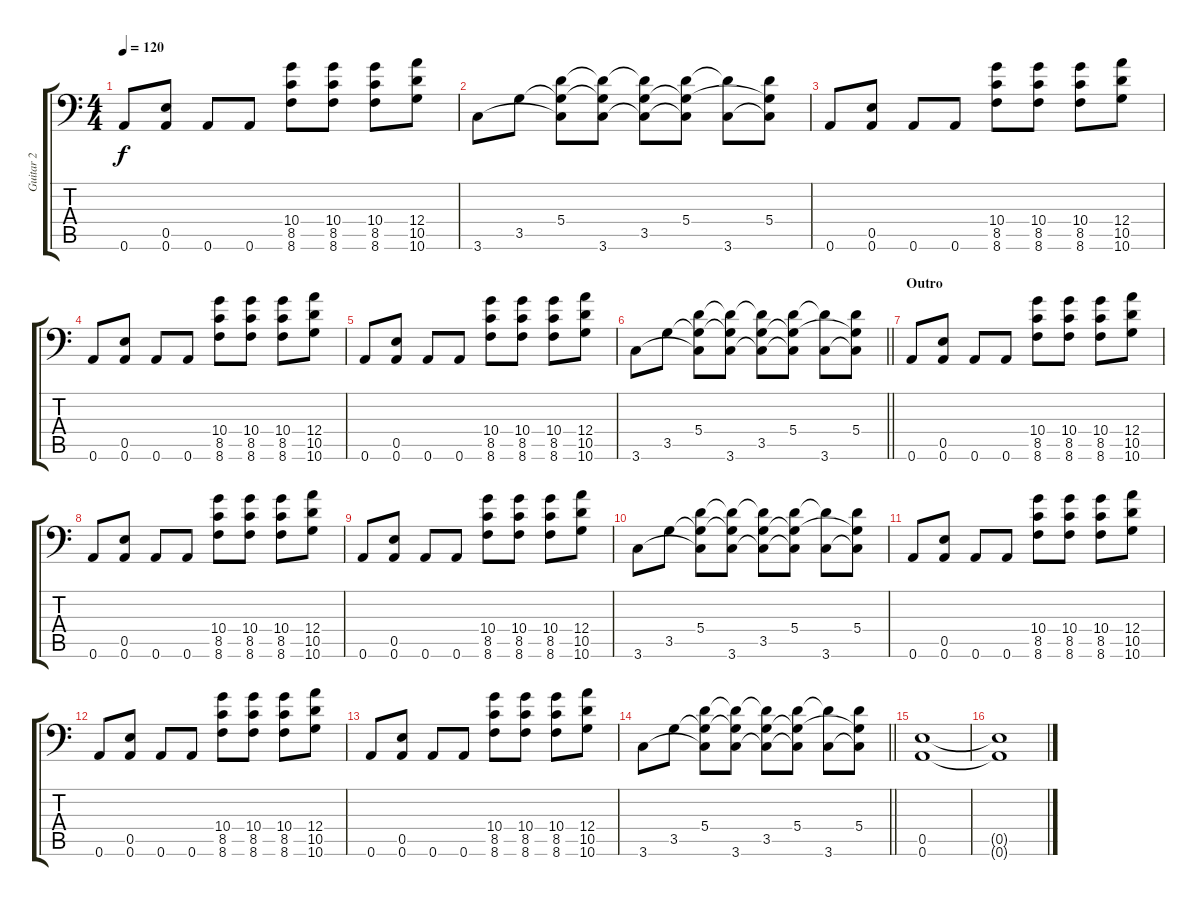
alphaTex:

\track ("Guitar 2" "Guitar 2") {instrument overdrivenguitar}
\staff {score tabs}
\tuning (B3 G3 D3 A2 E2 A1) {hide}
\ts (4 4)
\tempo 120
\clef f4
\ks c
0.6.8{dy f} (0.5 0.6).8 0.6.8 0.6.8 (10.4 8.5 8.6).8 (10.4 8.5 8.6).8 (10.4 8.5 8.6).8 (12.4 10.5 10.6).8 |
3.6.8 3.5.8 (5.4 3.5{t} 3.6{t}).8 (5.4{t} 3.5{t} 3.6).8 (5.4{t} 3.5 3.6{t}).8 (5.4 3.5{t} 3.6{t}).8 (5.4{t} 3.6).8 (5.4 3.5{t} 3.6{t}).8 |
0.6.8 (0.5 0.6).8 0.6.8 0.6.8 (10.4 8.5 8.6).8 (10.4 8.5 8.6).8 (10.4 8.5 8.6).8 (12.4 10.5 10.6).8 |
0.6.8 (0.5 0.6).8 0.6.8 0.6.8 (10.4 8.5 8.6).8 (10.4 8.5 8.6).8 (10.4 8.5 8.6).8 (12.4 10.5 10.6).8 |
0.6.8 (0.5 0.6).8 0.6.8 0.6.8 (10.4 8.5 8.6).8 (10.4 8.5 8.6).8 (10.4 8.5 8.6).8 (12.4 10.5 10.6).8 |
\barLineRight lightlight
3.6.8 3.5.8 (5.4 3.5{t} 3.6{t}).8 (5.4{t} 3.5{t} 3.6).8 (5.4{t} 3.5 3.6{t}).8 (5.4 3.5{t} 3.6{t}).8 (5.4{t} 3.6).8 (5.4 3.5{t} 3.6{t}).8 |
\section ("" "Outro")
0.6.8 (0.5 0.6).8 0.6.8 0.6.8 (10.4 8.5 8.6).8 (10.4 8.5 8.6).8 (10.4 8.5 8.6).8 (12.4 10.5 10.6).8 |
0.6.8 (0.5 0.6).8 0.6.8 0.6.8 (10.4 8.5 8.6).8 (10.4 8.5 8.6).8 (10.4 8.5 8.6).8 (12.4 10.5 10.6).8 |
0.6.8 (0.5 0.6).8 0.6.8 0.6.8 (10.4 8.5 8.6).8 (10.4 8.5 8.6).8 (10.4 8.5 8.6).8 (12.4 10.5 10.6).8 |
3.6.8 3.5.8 (5.4 3.5{t} 3.6{t}).8 (5.4{t} 3.5{t} 3.6).8 (5.4{t} 3.5 3.6{t}).8 (5.4 3.5{t} 3.6{t}).8 (5.4{t} 3.6).8 (5.4 3.5{t} 3.6{t}).8 |
0.6.8 (0.5 0.6).8 0.6.8 0.6.8 (10.4 8.5 8.6).8 (10.4 8.5 8.6).8 (10.4 8.5 8.6).8 (12.4 10.5 10.6).8 |
0.6.8 (0.5 0.6).8 0.6.8 0.6.8 (10.4 8.5 8.6).8 (10.4 8.5 8.6).8 (10.4 8.5 8.6).8 (12.4 10.5 10.6).8 |
0.6.8 (0.5 0.6).8 0.6.8 0.6.8 (10.4 8.5 8.6).8 (10.4 8.5 8.6).8 (10.4 8.5 8.6).8 (12.4 10.5 10.6).8 |
\barLineRight lightlight
3.6.8 3.5.8 (5.4 3.5{t} 3.6{t}).8 (5.4{t} 3.5{t} 3.6).8 (5.4{t} 3.5 3.6{t}).8 (5.4 3.5{t} 3.6{t}).8 (5.4{t} 3.6).8 (5.4 3.5{t} 3.6{t}).8 |
(0.5 0.6).1 |
(0.5{t} 0.6{t}).1{volume 0}
